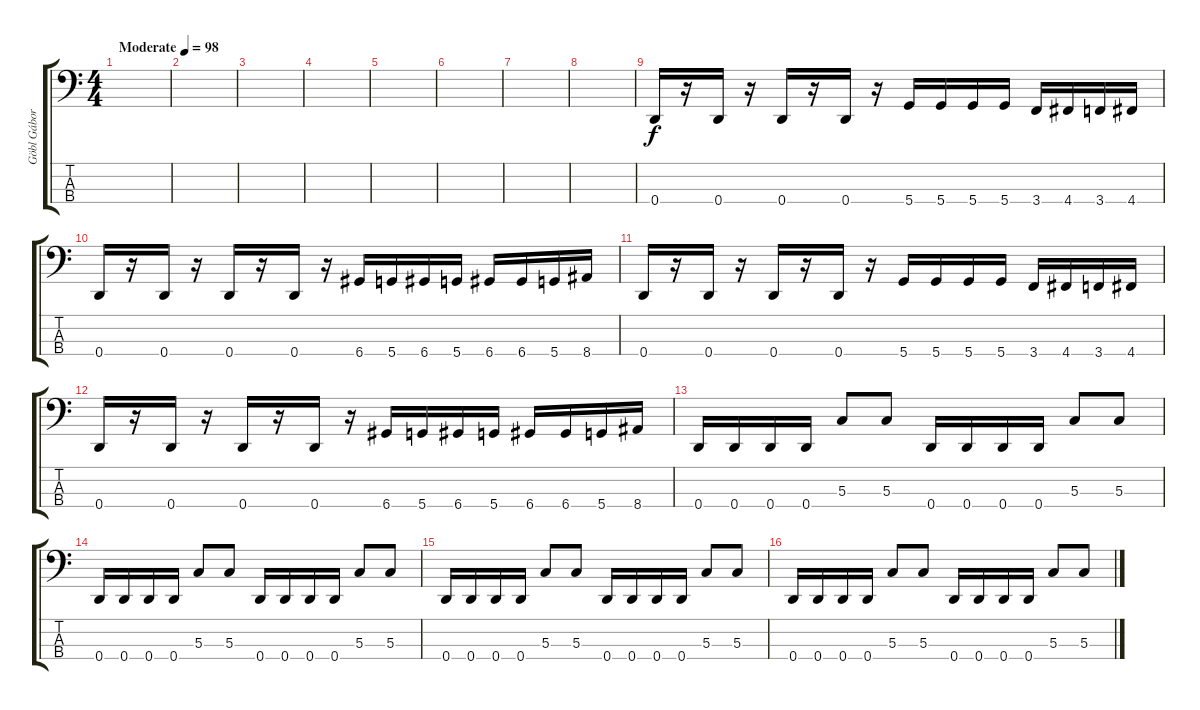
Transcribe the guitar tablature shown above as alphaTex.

\track ("Göbl Gábor" "Göbl Gábor") {instrument electricbassfinger}
\staff {score tabs}
\tuning (F2 C2 G1 D1) {hide}
\ts (4 4)
\tempo (98 "Moderate")
\clef f4
\ks c
|
|
|
|
|
|
|
|
0.4.16 r.16 0.4.16 r.16 0.4.16 r.16 0.4.16 r.16 5.4.16 5.4.16 5.4.16 5.4.16 3.4.16 4.4.16 3.4.16 4.4.16 |
0.4.16 r.16 0.4.16 r.16 0.4.16 r.16 0.4.16 r.16 6.4.16 5.4.16 6.4.16 5.4.16 6.4.16 6.4.16 5.4.16 8.4.16 |
0.4.16 r.16 0.4.16 r.16 0.4.16 r.16 0.4.16 r.16 5.4.16 5.4.16 5.4.16 5.4.16 3.4.16 4.4.16 3.4.16 4.4.16 |
0.4.16 r.16 0.4.16 r.16 0.4.16 r.16 0.4.16 r.16 6.4.16 5.4.16 6.4.16 5.4.16 6.4.16 6.4.16 5.4.16 8.4.16 |
0.4.16 0.4.16 0.4.16 0.4.16 5.3.8 5.3.8 0.4.16 0.4.16 0.4.16 0.4.16 5.3.8 5.3.8 |
0.4.16 0.4.16 0.4.16 0.4.16 5.3.8 5.3.8 0.4.16 0.4.16 0.4.16 0.4.16 5.3.8 5.3.8 |
0.4.16 0.4.16 0.4.16 0.4.16 5.3.8 5.3.8 0.4.16 0.4.16 0.4.16 0.4.16 5.3.8 5.3.8 |
0.4.16 0.4.16 0.4.16 0.4.16 5.3.8 5.3.8 0.4.16 0.4.16 0.4.16 0.4.16 5.3.8 5.3.8
